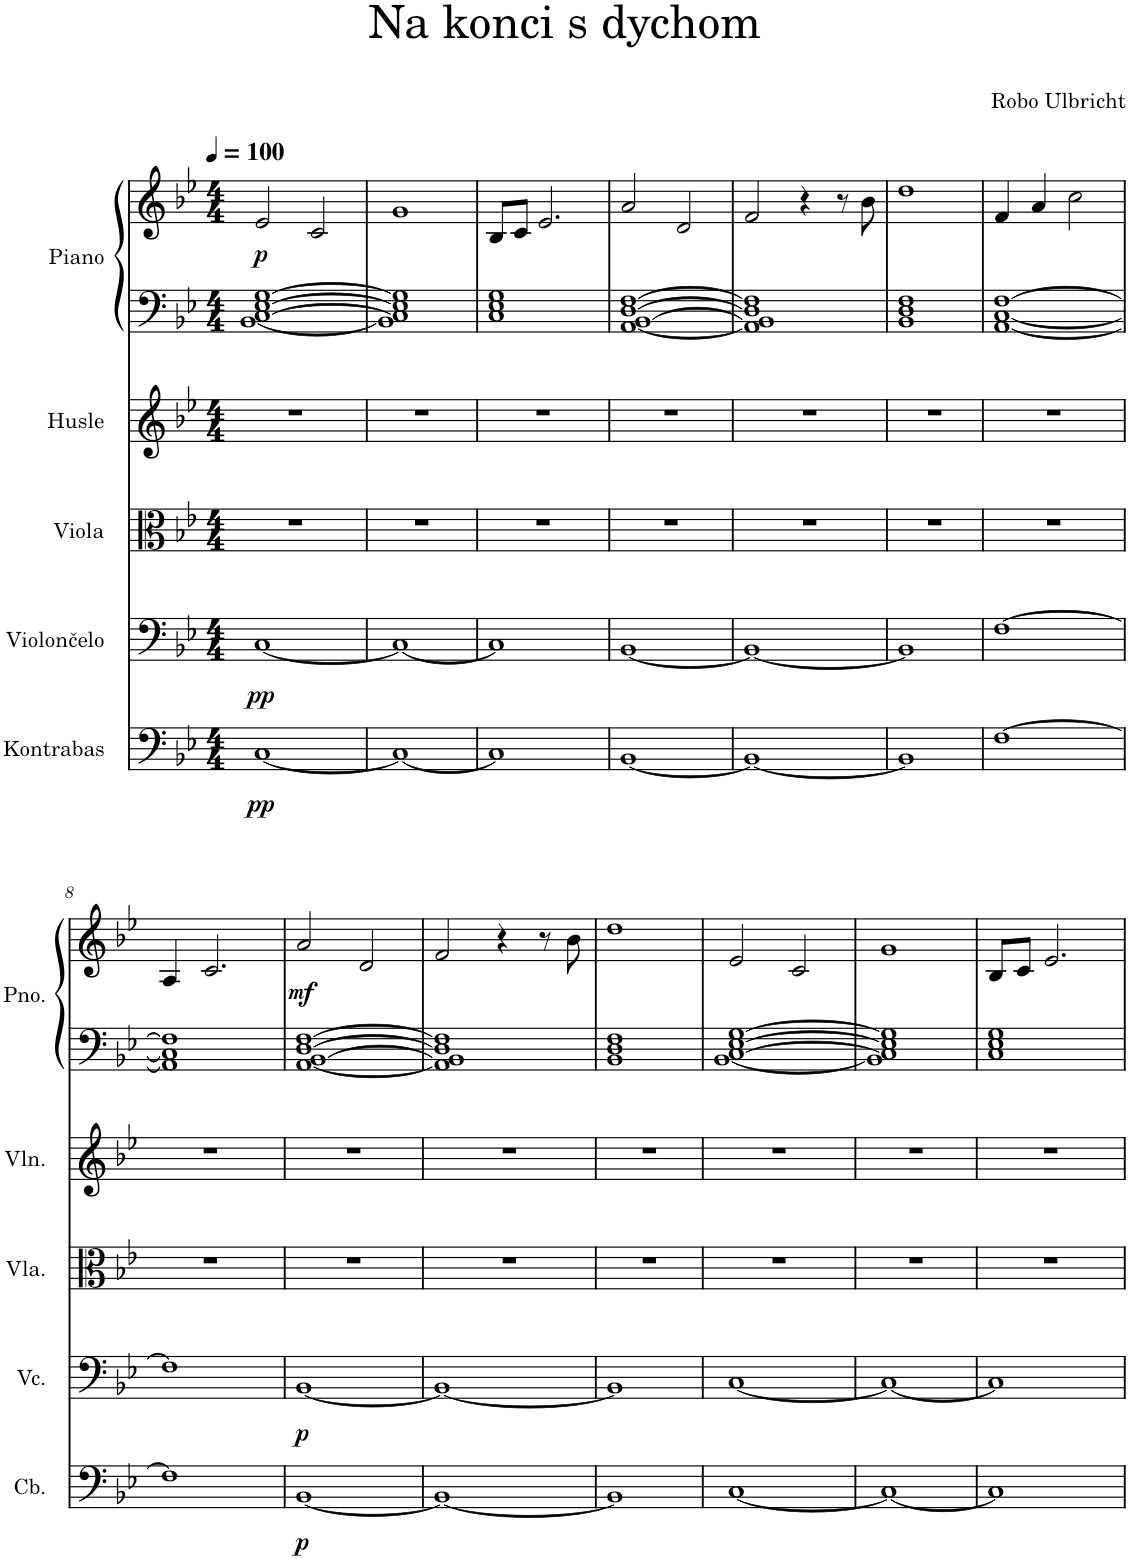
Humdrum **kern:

**kern	**dynam	**kern	**dynam	**kern	**kern	**kern	**kern	**dynam
*part5	*part5	*part4	*part4	*part3	*part2	*part1	*part1	*part1
*staff6	*staff6	*staff5	*staff5	*staff4	*staff3	*staff2	*staff1	*staff1/2
*I"Kontrabas	*	*I"Violončelo	*	*I"Viola	*I"Husle	*I"Piano	*	*
*	*	*	*	*I'Vla.	*	*I'Pno.	*	*
*clefF4	*	*clefF4	*	*clefC3	*clefG2	*clefF4	*clefG2	*
*Trd7c12	*	*	*	*	*	*	*	*
*k[b-e-]	*	*k[b-e-]	*	*k[b-e-]	*k[b-e-]	*k[b-e-]	*k[b-e-]	*
*M4/4	*	*M4/4	*	*M4/4	*M4/4	*M4/4	*M4/4	*
*MM100	*	*MM100	*	*MM100	*MM100	*MM100	*MM100	*
=1	=1	=1	=1	=1	=1	=1	=1	=1
!	!LO:DY:b	!	!LO:DY:b	!	!	!	!	!LO:DY:b
[1C	pp	[1C	pp	1r	1r	[1BB- [1C [1E- [1G	2e-/	p
.	.	.	.	.	.	.	2c/	.
=2	=2	=2	=2	=2	=2	=2	=2	=2
1C_	.	1C_	.	1r	1r	1BB-] 1C] 1E-] 1G]	1g	.
=3	=3	=3	=3	=3	=3	=3	=3	=3
1C]	.	1C]	.	1r	1r	1C 1E- 1G	8B-/L	.
.	.	.	.	.	.	.	8c/J	.
.	.	.	.	.	.	.	2.e-/	.
=4	=4	=4	=4	=4	=4	=4	=4	=4
[1BB-	.	[1BB-	.	1r	1r	[1AA [1BB- [1D [1F	2a/	.
.	.	.	.	.	.	.	2d/	.
=5	=5	=5	=5	=5	=5	=5	=5	=5
1BB-_	.	1BB-_	.	1r	1r	1AA] 1BB-] 1D] 1F]	2f/	.
.	.	.	.	.	.	.	4r	.
.	.	.	.	.	.	.	8r	.
.	.	.	.	.	.	.	8b-\	.
=6	=6	=6	=6	=6	=6	=6	=6	=6
1BB-]	.	1BB-]	.	1r	1r	1BB- 1D 1F	1dd	.
=7	=7	=7	=7	=7	=7	=7	=7	=7
[1F	.	[1F	.	1r	1r	[1AA [1C [1F	4f/	.
.	.	.	.	.	.	.	4a/	.
.	.	.	.	.	.	.	2cc\	.
!!LO:LB:g=z
=8	=8	=8	=8	=8	=8	=8	=8	=8
1F]	.	1F]	.	1r	1r	1AA] 1C] 1F]	4A/	.
.	.	.	.	.	.	.	2.c/	.
=9	=9	=9	=9	=9	=9	=9	=9	=9
!	!LO:DY:b	!	!LO:DY:b	!	!	!	!	!LO:DY:b
[1BB-	p	[1BB-	p	1r	1r	[1AA [1BB- [1D [1F	2a/	mf
.	.	.	.	.	.	.	2d/	.
=10	=10	=10	=10	=10	=10	=10	=10	=10
1BB-_	.	1BB-_	.	1r	1r	1AA] 1BB-] 1D] 1F]	2f/	.
.	.	.	.	.	.	.	4r	.
.	.	.	.	.	.	.	8r	.
.	.	.	.	.	.	.	8b-\	.
=11	=11	=11	=11	=11	=11	=11	=11	=11
1BB-]	.	1BB-]	.	1r	1r	1BB- 1D 1F	1dd	.
=12	=12	=12	=12	=12	=12	=12	=12	=12
[1C	.	[1C	.	1r	1r	[1BB- [1C [1E- [1G	2e-/	.
.	.	.	.	.	.	.	2c/	.
=13	=13	=13	=13	=13	=13	=13	=13	=13
1C_	.	1C_	.	1r	1r	1BB-] 1C] 1E-] 1G]	1g	.
=14	=14	=14	=14	=14	=14	=14	=14	=14
1C]	.	1C]	.	1r	1r	1C 1E- 1G	8B-/L	.
.	.	.	.	.	.	.	8c/J	.
.	.	.	.	.	.	.	2.e-/	.
=	=	=	=	=	=	=	=	=
*-	*-	*-	*-	*-	*-	*-	*-	*-
